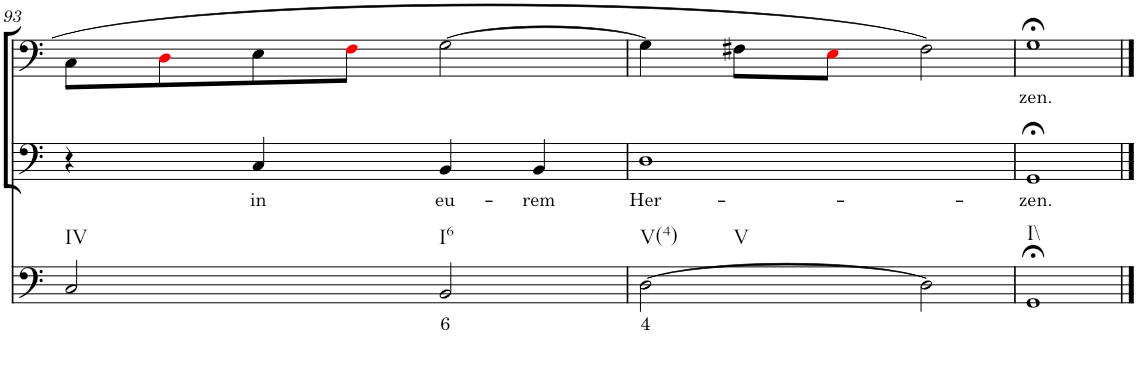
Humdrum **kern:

**kern	**text	**kern	**text	**kern	**text
*part3	*part3	*part2	*part2	*part1	*part1
*staff3	*staff3	*staff2	*staff2	*staff1	*staff1
*I"Continuo	*	*I"Bass II	*	*I"Bass I	*
!!LO:PB:g=z
*clefF4	*	*clefF4	*	*clefF4	*
*k[]	*	*k[]	*	*k[]	*
*M4/4	*	*M4/4	*	*M4/4	*
=93	=93	=93	=93	=93	=93
!LO:TX:b:t=IV	!	!	!	!	!
2C/	.	4r	.	8C\L	.
.	.	.	.	8Di\	.
!	!	!	!LO:LY:b	!	!
.	.	4C/	in	8E\	.
.	.	.	.	8Fi\J	.
!LO:TX:b:t=I6	!	!	!	!	!
!	!LO:LY:b	!	!LO:LY:b	!	!
2BB/	6	4BB/	eu-	[2G\	.
!	!	!	!LO:LY:b	!	!
.	.	4BB/	rem	.	.
=94	=94	=94	=94	=94	=94
!LO:TX:b:t=V(4)	!	!	!	!	!
!LO:TX:b:t=V	!	!	!	!	!
!	!LO:LY:b	!	!LO:LY:b	!	!
[2D\	4	1D	Her-	4G\]	.
.	.	.	.	8F#X\L	.
.	.	.	.	8Ei\J	.
2D\]	.	.	.	2F#\	.
=95	=95	=95	=95	=95	=95
!LO:TX:b:t=I\\	!	!	!	!	!
!	!	!	!LO:LY:b	!	!LO:LY:b
1GG;<	.	1GG;<	zen.	1G;<	zen.
==	==	==	==	==	==
*-	*-	*-	*-	*-	*-
